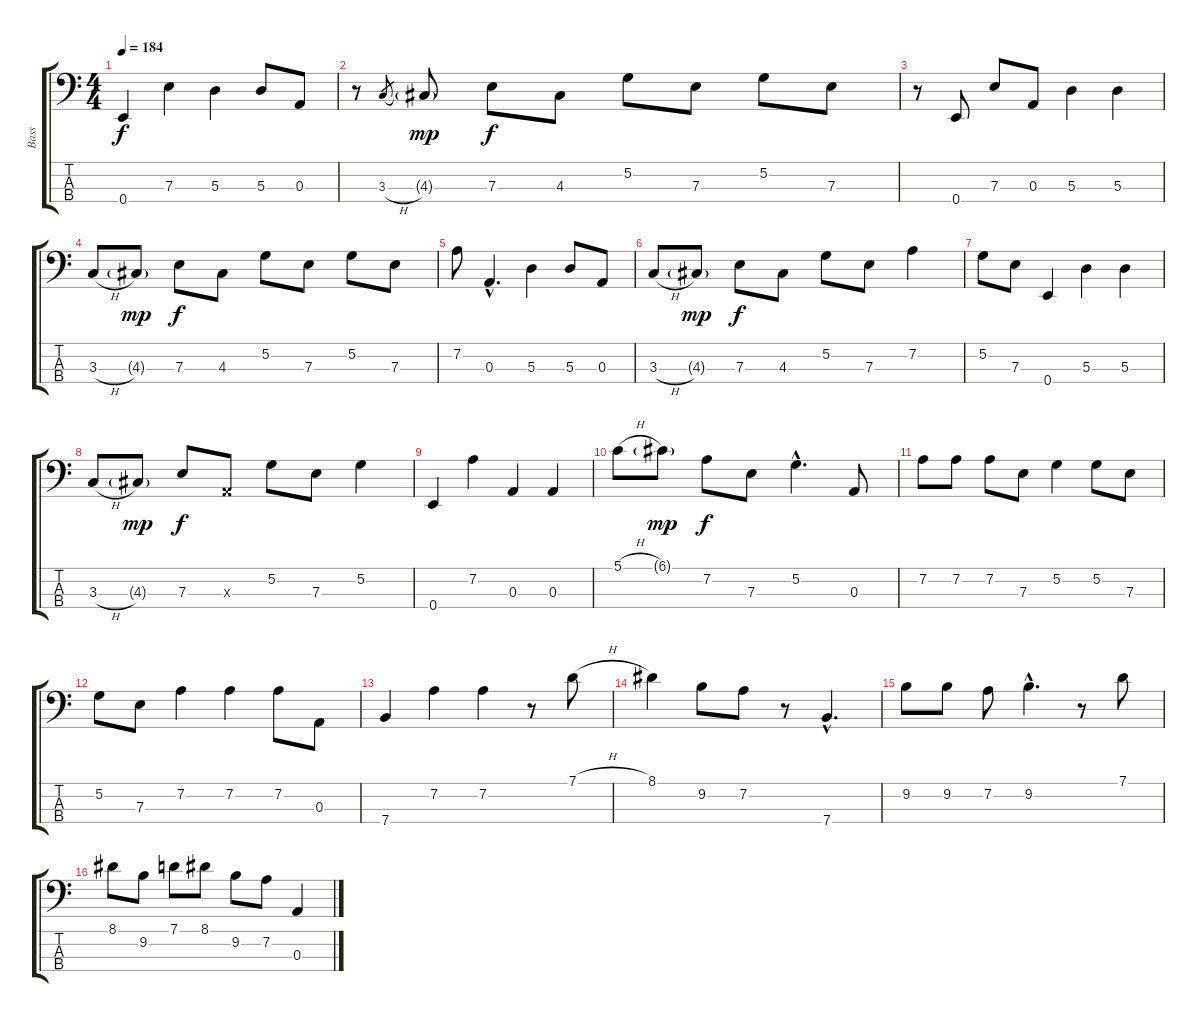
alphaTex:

\track ("Bass" "Bass") {instrument acousticbass}
\staff {score tabs}
\tuning (G2 D2 A1 E1) {hide}
\ts (4 4)
\tempo 184
\clef f4
\ks c
0.4.4{dy f} 7.3.4 5.3.4 5.3.8 0.3.8 |
r.8 3.3{h}.8{gr} 4.3{g}.8{dy mp} 7.3.8{dy f} 4.3.8 5.2.8 7.3.8 5.2.8 7.3.8 |
r.8 0.4.8 7.3.8 0.3.8 5.3.4 5.3.4 |
3.3{h}.8 4.3{g}.8{dy mp} 7.3.8{dy f} 4.3.8 5.2.8 7.3.8 5.2.8 7.3.8 |
7.2.8 0.3{hac}.4{d} 5.3.4 5.3.8 0.3.8 |
3.3{h}.8 4.3{g}.8{dy mp} 7.3.8{dy f} 4.3.8 5.2.8 7.3.8 7.2.4 |
5.2.8 7.3.8 0.4.4 5.3.4 5.3.4 |
3.3{h}.8 4.3{g}.8{dy mp} 7.3.8{dy f} 0.3{x}.8 5.2.8 7.3.8 5.2.4 |
0.4.4 7.2.4 0.3.4 0.3.4 |
5.1{h}.8 6.1{g}.8{dy mp} 7.2.8{dy f} 7.3.8 5.2{hac}.4{d} 0.3.8 |
7.2.8 7.2.8 7.2.8 7.3.8 5.2.4 5.2.8 7.3.8 |
5.2.8 7.3.8 7.2.4 7.2.4 7.2.8 0.3.8 |
7.4.4 7.2.4 7.2.4 r.8 7.1{h}.8 |
8.1.4 9.2.8 7.2.8 r.8 7.4{hac}.4{d} |
9.2.8 9.2.8 7.2.8 9.2{hac}.4{d} r.8 7.1.8 |
8.1.8 9.2.8 7.1.8 8.1.8 9.2.8 7.2.8 0.3.4
